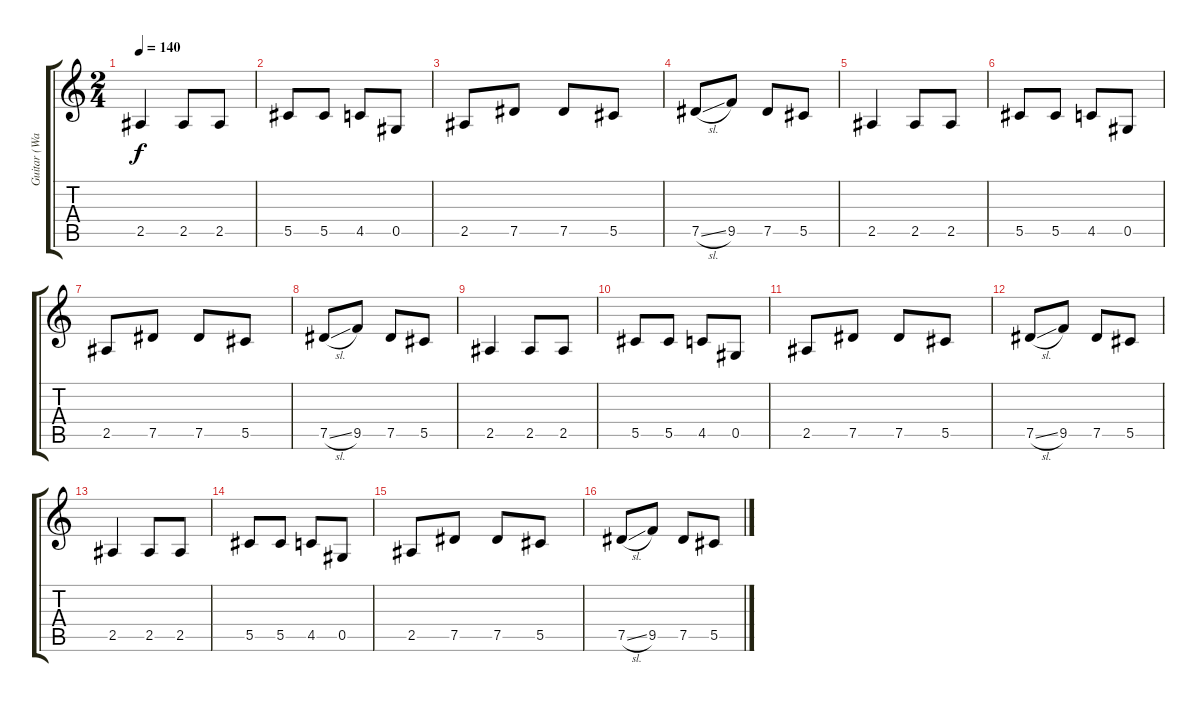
\track ("Guitar (Wade McNeil)" "Guitar (Wa") {instrument distortionguitar}
\staff {score tabs}
\tuning (Eb4 Bb3 Gb3 Db3 Ab2 Eb2) {hide}
\ts (2 4)
\tempo 140
\clef g2
\ks c
2.5.4{dy f} 2.5.8 2.5.8 |
5.5.8 5.5.8 4.5.8 0.5.8 |
2.5.8 7.5.8 7.5.8 5.5.8 |
7.5{sl}.8 9.5.8 7.5.8 5.5.8 |
2.5.4 2.5.8 2.5.8 |
5.5.8 5.5.8 4.5.8 0.5.8 |
2.5.8 7.5.8 7.5.8 5.5.8 |
7.5{sl}.8 9.5.8 7.5.8 5.5.8 |
2.5.4 2.5.8 2.5.8 |
5.5.8 5.5.8 4.5.8 0.5.8 |
2.5.8 7.5.8 7.5.8 5.5.8 |
7.5{sl}.8 9.5.8 7.5.8 5.5.8 |
2.5.4 2.5.8 2.5.8 |
5.5.8 5.5.8 4.5.8 0.5.8 |
2.5.8 7.5.8 7.5.8 5.5.8 |
7.5{sl}.8 9.5.8 7.5.8 5.5.8
